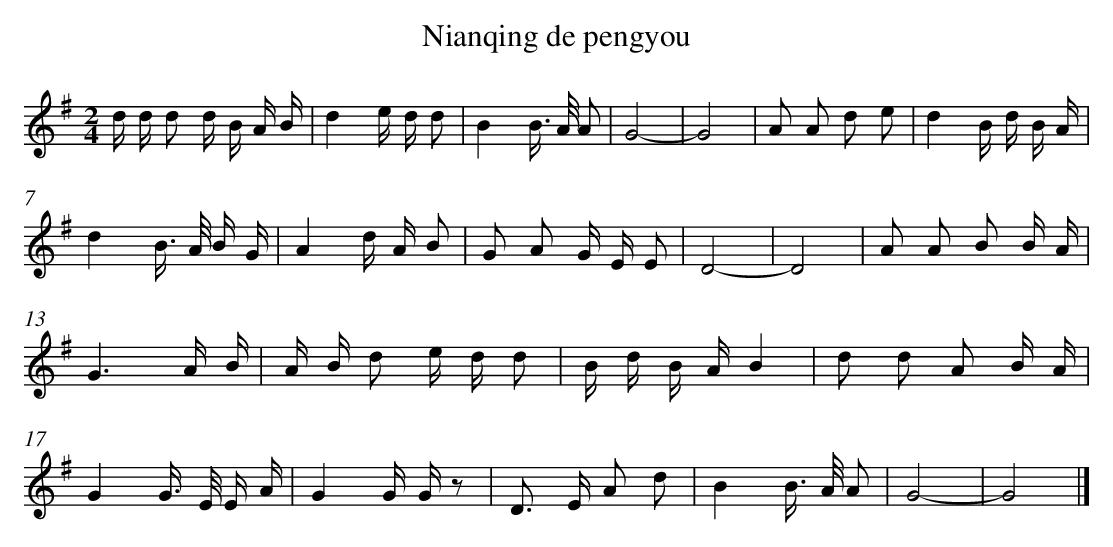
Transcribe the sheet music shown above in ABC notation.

X:1
T: Nianqing de pengyou
L: 1/16
M: 2/4
K: G
d d d2 d B A B [I:setbarnb 1]|
d4e d d2 |
B4B> A A2 |
G8- |
G8 |
A2 A2 d2 e2 |
d4B d B A |
d4B> A B G |
A4d A B2 |
G2 A2 G E E2 |
D8- |
D8 |
A2 A2 B2 B A |
G6A B |
A B d2 e d d2 |
B d B AB4 |
d2 d2 A2 B A |
G4G> E E A |
G4G G z2 |
D2> E2 A2 d2 |
B4B> A A2 |
G8- |
G8 |]
